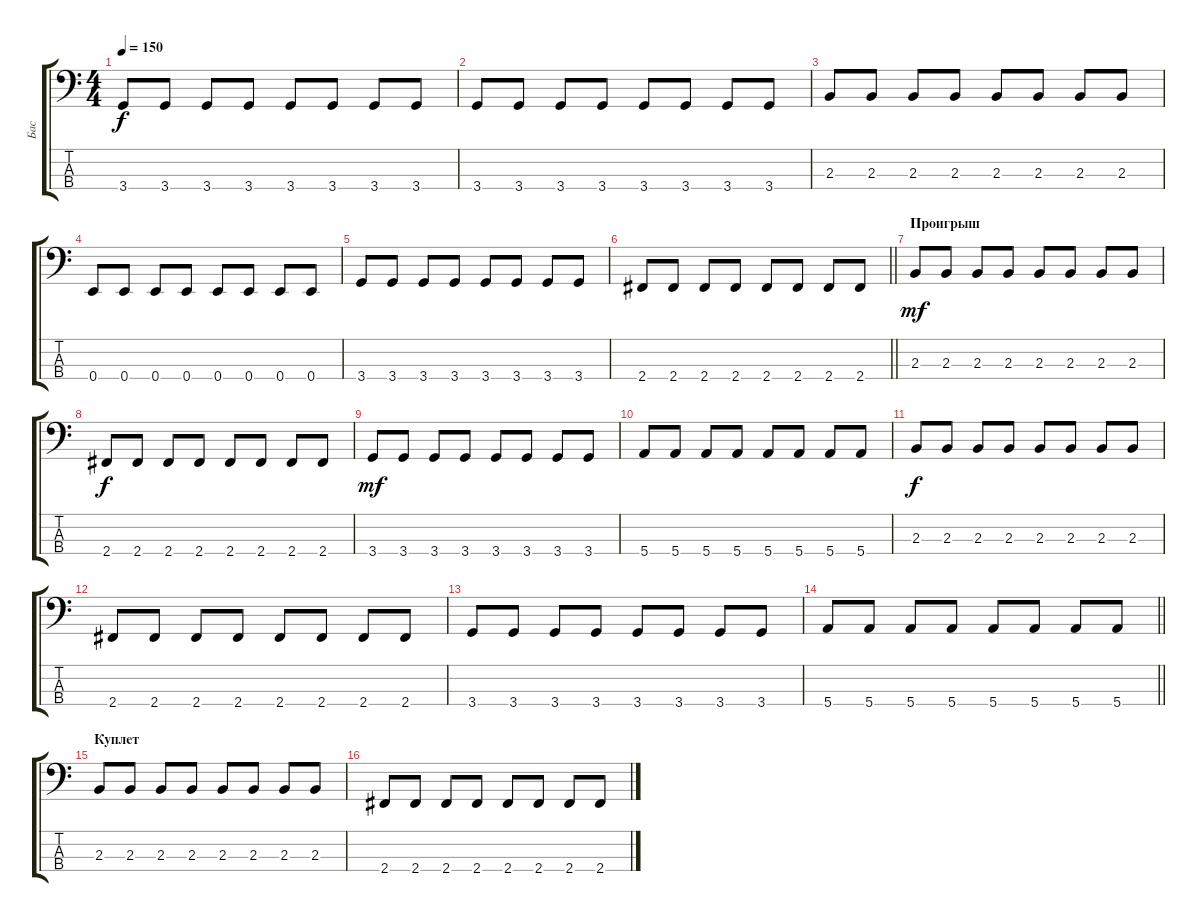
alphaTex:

\track ("Бас" "Бас") {instrument electricbasspick}
\staff {score tabs}
\tuning (G2 D2 A1 E1) {hide}
\ts (4 4)
\tempo 150
\clef f4
\ks c
3.4.8{dy f} 3.4.8 3.4.8 3.4.8 3.4.8 3.4.8 3.4.8 3.4.8 |
3.4.8 3.4.8 3.4.8 3.4.8 3.4.8 3.4.8 3.4.8 3.4.8 |
2.3.8 2.3.8 2.3.8 2.3.8 2.3.8 2.3.8 2.3.8 2.3.8 |
0.4.8 0.4.8 0.4.8 0.4.8 0.4.8 0.4.8 0.4.8 0.4.8 |
3.4.8 3.4.8 3.4.8 3.4.8 3.4.8 3.4.8 3.4.8 3.4.8 |
\barLineRight lightlight
2.4.8 2.4.8 2.4.8 2.4.8 2.4.8 2.4.8 2.4.8 2.4.8 |
\section ("" "Проигрыш")
2.3.8{dy mf} 2.3.8 2.3.8 2.3.8 2.3.8 2.3.8 2.3.8 2.3.8 |
2.4.8{dy f} 2.4.8 2.4.8 2.4.8 2.4.8 2.4.8 2.4.8 2.4.8 |
3.4.8{dy mf} 3.4.8 3.4.8 3.4.8 3.4.8 3.4.8 3.4.8 3.4.8 |
5.4.8 5.4.8 5.4.8 5.4.8 5.4.8 5.4.8 5.4.8 5.4.8 |
2.3.8{dy f} 2.3.8 2.3.8 2.3.8 2.3.8 2.3.8 2.3.8 2.3.8 |
2.4.8 2.4.8 2.4.8 2.4.8 2.4.8 2.4.8 2.4.8 2.4.8 |
3.4.8 3.4.8 3.4.8 3.4.8 3.4.8 3.4.8 3.4.8 3.4.8 |
\barLineRight lightlight
5.4.8 5.4.8 5.4.8 5.4.8 5.4.8 5.4.8 5.4.8 5.4.8 |
\section ("" "Куплет")
2.3.8 2.3.8 2.3.8 2.3.8 2.3.8 2.3.8 2.3.8 2.3.8 |
2.4.8 2.4.8 2.4.8 2.4.8 2.4.8 2.4.8 2.4.8 2.4.8
